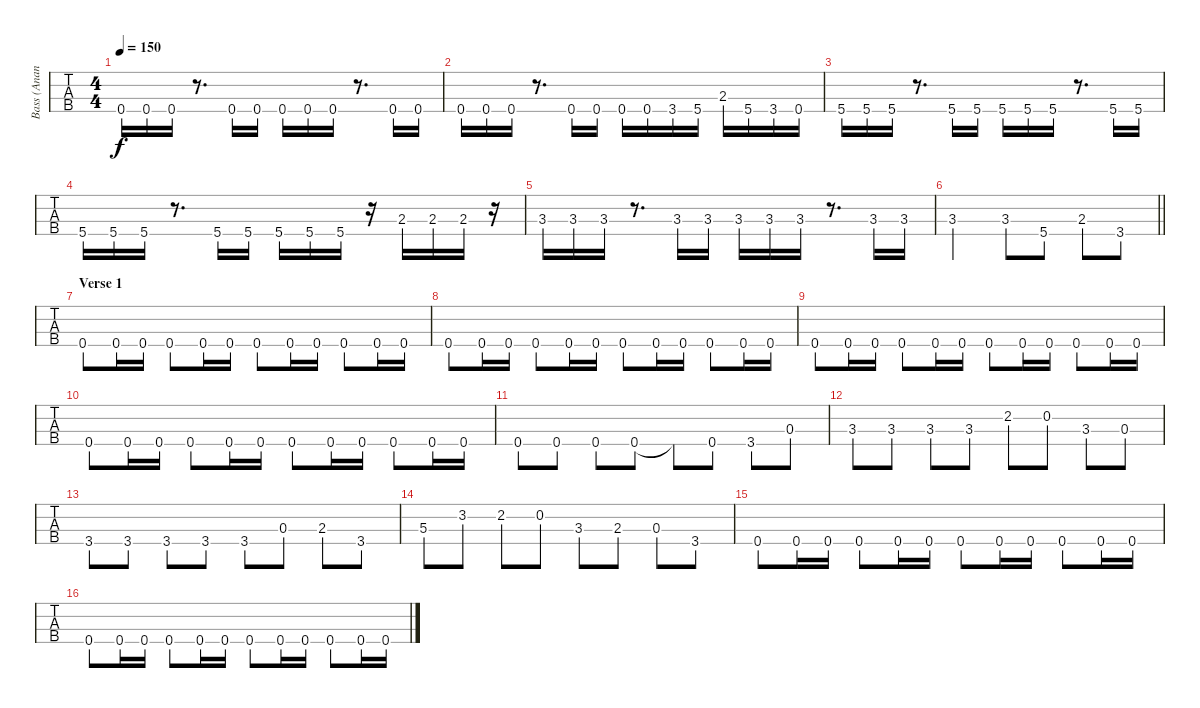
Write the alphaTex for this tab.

\track ("Bass (Anan Kaddouri)" "Bass (Anan") {instrument electricbassfinger}
\staff {tabs}
\tuning (Gb2 Db2 Ab1 Eb1) {hide}
\ts (4 4)
\tempo 150
\clef f4
\ks c
0.4.16{dy f} 0.4.16 0.4.16 r.8{d} 0.4.16 0.4.16 0.4.16 0.4.16 0.4.16 r.8{d} 0.4.16 0.4.16 |
0.4.16 0.4.16 0.4.16 r.8{d} 0.4.16 0.4.16 0.4.16 0.4.16 3.4.16 5.4.16 2.3.16 5.4.16 3.4.16 0.4.16 |
5.4.16 5.4.16 5.4.16 r.8{d} 5.4.16 5.4.16 5.4.16 5.4.16 5.4.16 r.8{d} 5.4.16 5.4.16 |
5.4.16 5.4.16 5.4.16 r.8{d} 5.4.16 5.4.16 5.4.16 5.4.16 5.4.16 r.16 2.3.16 2.3.16 2.3.16 r.16 |
3.3.16 3.3.16 3.3.16 r.8{d} 3.3.16 3.3.16 3.3.16 3.3.16 3.3.16 r.8{d} 3.3.16 3.3.16 |
\barLineRight lightlight
3.3.2 3.3.8 5.4.8 2.3.8 3.4.8 |
\section ("" "Verse 1")
0.4.8 0.4.16 0.4.16 0.4.8 0.4.16 0.4.16 0.4.8 0.4.16 0.4.16 0.4.8 0.4.16 0.4.16 |
0.4.8 0.4.16 0.4.16 0.4.8 0.4.16 0.4.16 0.4.8 0.4.16 0.4.16 0.4.8 0.4.16 0.4.16 |
0.4.8 0.4.16 0.4.16 0.4.8 0.4.16 0.4.16 0.4.8 0.4.16 0.4.16 0.4.8 0.4.16 0.4.16 |
0.4.8 0.4.16 0.4.16 0.4.8 0.4.16 0.4.16 0.4.8 0.4.16 0.4.16 0.4.8 0.4.16 0.4.16 |
0.4.8 0.4.8 0.4.8 0.4.8 0.4{t}.8 0.4.8 3.4.8 0.3.8 |
3.3.8 3.3.8 3.3.8 3.3.8 2.2.8 0.2.8 3.3.8 0.3.8 |
3.4.8 3.4.8 3.4.8 3.4.8 3.4.8 0.3.8 2.3.8 3.4.8 |
5.3.8 3.2.8 2.2.8 0.2.8 3.3.8 2.3.8 0.3.8 3.4.8 |
0.4.8 0.4.16 0.4.16 0.4.8 0.4.16 0.4.16 0.4.8 0.4.16 0.4.16 0.4.8 0.4.16 0.4.16 |
0.4.8 0.4.16 0.4.16 0.4.8 0.4.16 0.4.16 0.4.8 0.4.16 0.4.16 0.4.8 0.4.16 0.4.16
